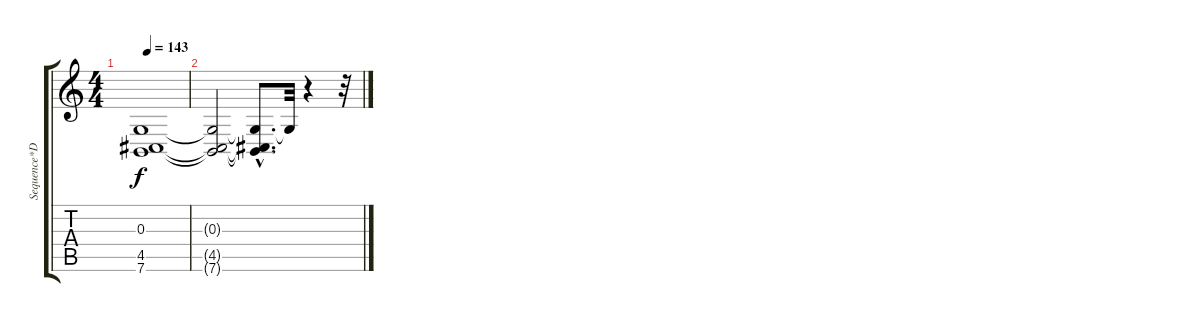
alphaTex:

\track ("Sequence*Demixed 03" "Sequence*D") {instrument vibraphone}
\staff {score tabs}
\tuning (E4 B3 G3 D3 A2 E2) {hide}
\ts (4 4)
\tempo 143
\clef g2
\ks c
(0.3{t} 4.5{t} 7.6{t}).1{dy f} |
(0.3{t} 4.5{t} 7.6{t}).2 (0.3{hac t} 4.5{hac t} 7.6{t}).8{d} 0.3{t}.32 r.4 r.32
